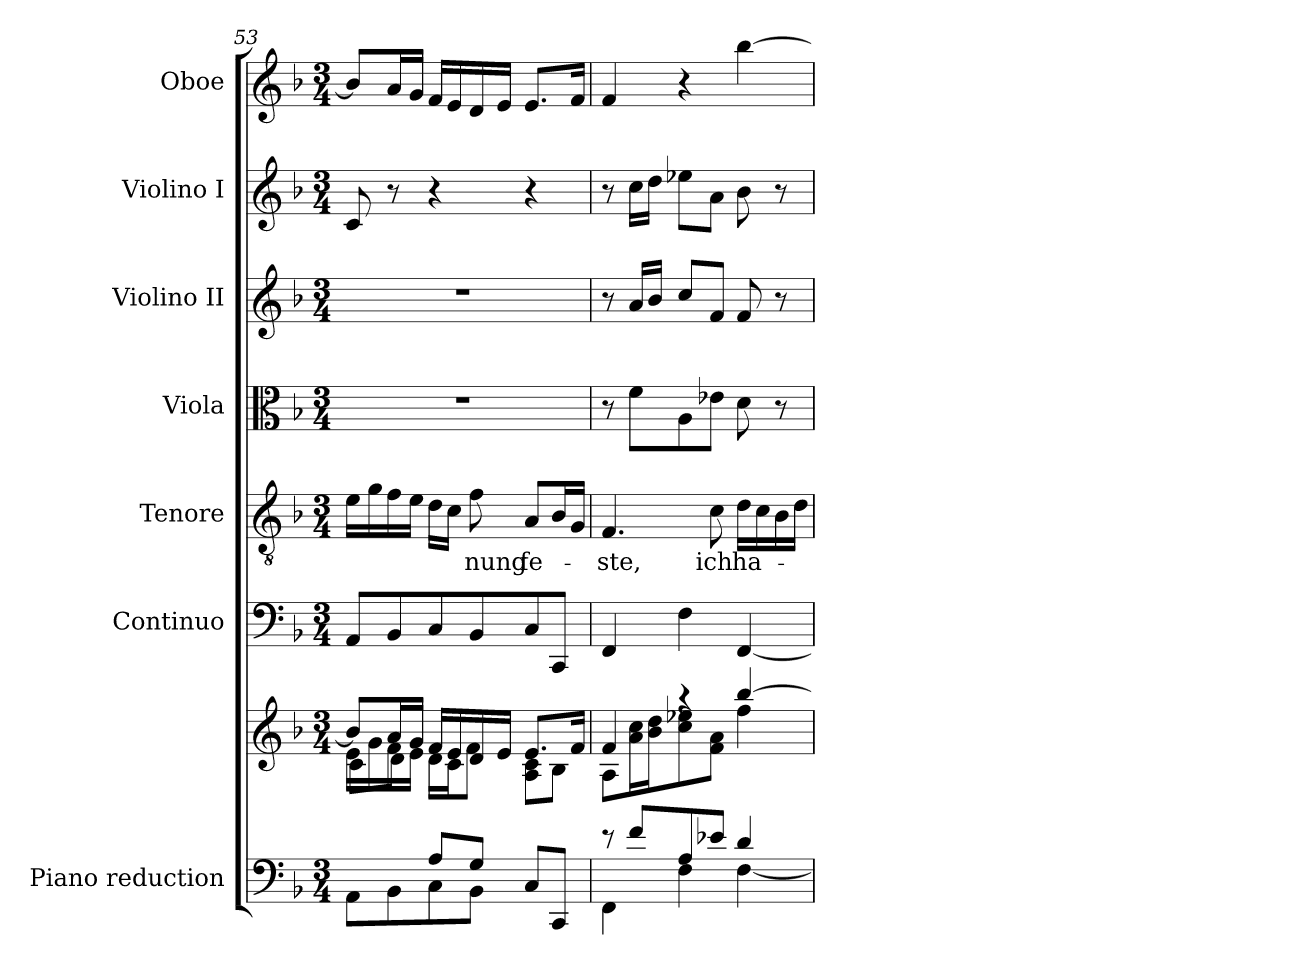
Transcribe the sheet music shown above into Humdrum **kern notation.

**kern	**kern	**kern	**kern	**text	**kern	**kern	**kern	**kern
*part7	*part7	*part6	*part5	*part5	*part4	*part3	*part2	*part1
*staff8	*staff7	*staff6	*staff5	*staff5	*staff4	*staff3	*staff2	*staff1
*I"Piano reduction	*	*I"Continuo	*I"Tenore	*	*I"Viola	*I"Violino II	*I"Violino I	*I"Oboe
*I'Pno	*	*	*	*	*I'Vla	*I'Vln	*I'Vln	*I'Ob
*clefF4	*clefG2	*clefF4	*clefGv2	*	*clefC3	*clefG2	*clefG2	*clefG2
*k[b-]	*k[b-]	*k[b-]	*k[b-]	*	*k[b-]	*k[b-]	*k[b-]	*k[b-]
*M3/4	*M3/4	*M3/4	*M3/4	*	*M3/4	*M3/4	*M3/4	*M3/4
=53	=53	=53	=53	=53	=53	=53	=53	=53
*^	*^	*	*	*	*	*	*	*
*	*	*	*^	*	*	*	*	*	*	*
4ryy	8AA\L	8b-/L]	16e\LL	8c\L	8AA/L	16e\LL	.	2.r	2.r	8c/	8b-/L]
.	.	.	16g\	.	.	16g\	.	.	.	.	.
.	8BB-\	16a/L	16f\	8d\J	8BB-/	16f\	.	.	.	8r	16a/L
.	.	16g/JJ	16e\JJ	.	.	16e\JJ	.	.	.	.	16g/JJ
8A/L	8C\	16f/LL	16d\LL	2ryy	8C/	16d\LL	.	.	.	4r	16f/LL
.	.	16e/	16c\J	.	.	16c\JJ	.	.	.	.	16e/
!	!	!	!	!	!	!	!LO:LY:b	!	!	!	!
8G/J	8BB-\J	16d/	8f\J	.	8BB-/	8f\	-nung	.	.	.	16d/
.	.	16e/JJ	.	.	.	.	.	.	.	.	16e/JJ
!	!	!	!	!	!	!	!LO:LY:b	!	!	!	!
4ryy	8C/L	8.e/L	8A\ 8c\L	.	8C/	8A/L	fe-	.	.	4r	8.e/L
.	8CC/J	.	8B-\J	.	8CC/J	16B-/L	.	.	.	.	.
.	.	16f/Jk	.	.	.	16G/JJ	.	.	.	.	16f/Jk
*	*	*	*v	*v	*	*	*	*	*	*	*
=54	=54	=54	=54	=54	=54	=54	=54	=54	=54	=54
!	!	!	!	!	!	!LO:LY:b	!	!	!	!
8r	4FF\	4f/	8A\L	4FF/	4.F/	-ste,	8r	8r	8r	4f/
8f/L	.	.	16a\ 16cc\L	.	.	.	8f\L	16a/LL	16cc\LL	.
.	.	.	16b-\ 16dd\J	.	.	.	.	16b-/JJ	16dd\JJ	.
8A/	4F\	4raa	8cc\ 8ee-X\	4F\	.	.	8A\	8cc/L	8ee-X\L	4r
!	!	!	!	!	!	!LO:LY:b	!	!	!	!
8e-X/J	.	.	8f\ 8a\J	.	8c\	ich	8e-X\J	8f/J	8a\J	.
!	!	!	!	!	!	!LO:LY:b	!	!	!	!
4d/	[4F\	[4bb-/	4ff\	[4FF/	16d\LL	ha-	8d\	8f/	8b-\	[4bb-\
.	.	.	.	.	16c\	.	.	.	.	.
.	.	.	.	.	16B-\	.	8r	8r	8r	.
.	.	.	.	.	16d\JJ	.	.	.	.	.
*v	*v	*	*	*	*	*	*	*	*	*
*	*v	*v	*	*	*	*	*	*	*
=	=	=	=	=	=	=	=	=
*-	*-	*-	*-	*-	*-	*-	*-	*-
